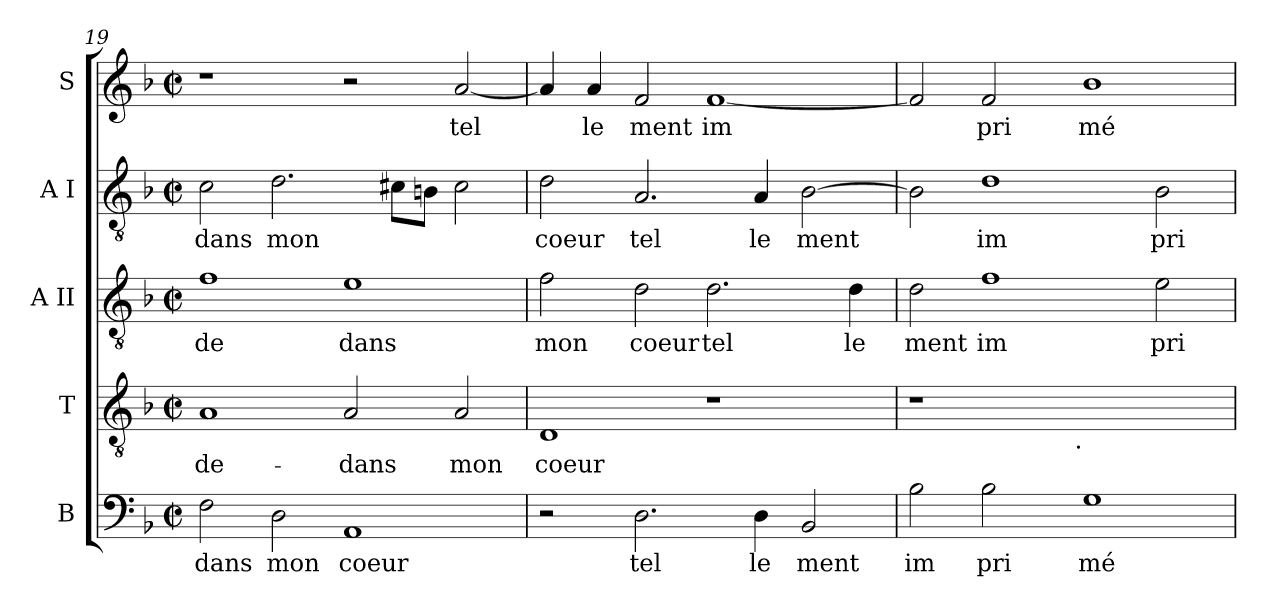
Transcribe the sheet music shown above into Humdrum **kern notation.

**kern	**text	**kern	**text	**kern	**text	**kern	**text	**kern	**text
*part5	*part5	*part4	*part4	*part3	*part3	*part2	*part2	*part1	*part1
*staff5	*staff5	*staff4	*staff4	*staff3	*staff3	*staff2	*staff2	*staff1	*staff1
*I"B	*	*I"T	*	*I"A II	*	*I"A I	*	*I"S	*
!!LO:LB:g=z
*clefF4	*	*clefGv2	*	*clefGv2	*	*clefGv2	*	*clefG2	*
*k[b-]	*	*k[b-]	*	*k[b-]	*	*k[b-]	*	*k[b-]	*
*F:	*	*F:	*	*F:	*	*F:	*	*F:	*
*M2/2	*	*M2/2	*	*M2/2	*	*M2/2	*	*M2/2	*
*met(c|)	*	*met(c|)	*	*met(c|)	*	*met(c|)	*	*met(c|)	*
=19	=19	=19	=19	=19	=19	=19	=19	=19	=19
!	!LO:LY:b:cj	!	!LO:LY:b:cj	!	!LO:LY:b:cj	!	!LO:LY:b:cj	!	!
2F\	dans	1A	de-	1f	de	2c\	dans	1r	.
!	!LO:LY:b:cj	!	!	!	!	!	!LO:LY:b:cj	!	!
2D\	mon	.	.	.	.	2.d\	mon	.	.
!	!LO:LY:b:cj	!	!LO:LY:b:cj	!	!LO:LY:b:cj	!	!	!	!
1AA	coeur	2A/	-dans	1e	dans	.	.	2r	.
!	!	!	!	!	!	!	!LO:LY:b:cj	!	!
.	.	.	.	.	.	8c#\L	.	.	.
!	!	!	!	!	!	!	!LO:LY:b:cj	!	!
.	.	.	.	.	.	8B\J	.	.	.
!	!	!	!LO:LY:b:cj	!	!	!	!LO:LY:b:cj	!	!LO:LY:b:cj
.	.	2A/	mon	.	.	2c#\	.	[<2a/	tel
=20	=20	=20	=20	=20	=20	=20	=20	=20	=20
!	!	!	!LO:LY:b:cj	!	!LO:LY:b:cj	!	!LO:LY:b:cj	!	!LO:LY:b:cj
2r	.	1D	coeur	2f\	mon	2d\	coeur	4a/]	.
!	!	!	!	!	!	!	!	!	!LO:LY:b:cj
.	.	.	.	.	.	.	.	4a/	le
!	!LO:LY:b:cj	!	!	!	!LO:LY:b:cj	!	!LO:LY:b:cj	!	!LO:LY:b:cj
2.D\	tel	.	.	2d\	coeur	2.A/	tel	2f/	ment
!	!	!	!	!	!LO:LY:b:cj	!	!	!	!LO:LY:b:cj
.	.	1r	.	2.d\	tel	.	.	[<1f	im
!	!LO:LY:b:cj	!	!	!	!	!	!LO:LY:b:cj	!	!
4D\	le	.	.	.	.	4A/	le	.	.
!	!LO:LY:b:cj	!	!	!	!	!	!LO:LY:b:cj	!	!
2BB-/	ment	.	.	.	.	[>2B-\	ment	.	.
!	!	!	!	!	!LO:LY:b:cj	!	!	!	!
.	.	.	.	4d\	le	.	.	.	.
=21	=21	=21	=21	=21	=21	=21	=21	=21	=21
!	!LO:LY:b:cj	!	!	!	!LO:LY:b:cj	!	!LO:LY:b:cj	!	!LO:LY:b:cj
*	*	*^	*	*	*	*	*	*	*
2B-\	im	1r	2ryy	.	2d\	ment	2B-\]	.	2f/]	.
!	!LO:LY:b:cj	!	!	!	!	!LO:LY:b:cj	!	!LO:LY:b:cj	!	!LO:LY:b:cj
2B-\	pri	.	4ryy	.	1f	im	1d	im	2f/	pri
.	.	.	8...ryy	.	.	.	.	.	.	.
!	!	!	!LO:TX:b:t=.	!	!	!	!	!	!	!
.	.	.	1ryy	.	.	.	.	.	.	.
!	!LO:LY:b:cj	!	!	!	!	!	!	!	!	!LO:LY:b:cj
1G	mé	1ryy	.	.	.	.	.	.	1b-	mé
!	!	!	!	!	!	!LO:LY:b:cj	!	!LO:LY:b:cj	!	!
.	.	.	.	.	2e\	pri	2B-\	pri	.	.
.	.	.	64ryy	.	.	.	.	.	.	.
*	*	*v	*v	*	*	*	*	*	*	*
=	=	=	=	=	=	=	=	=	=
*-	*-	*-	*-	*-	*-	*-	*-	*-	*-
